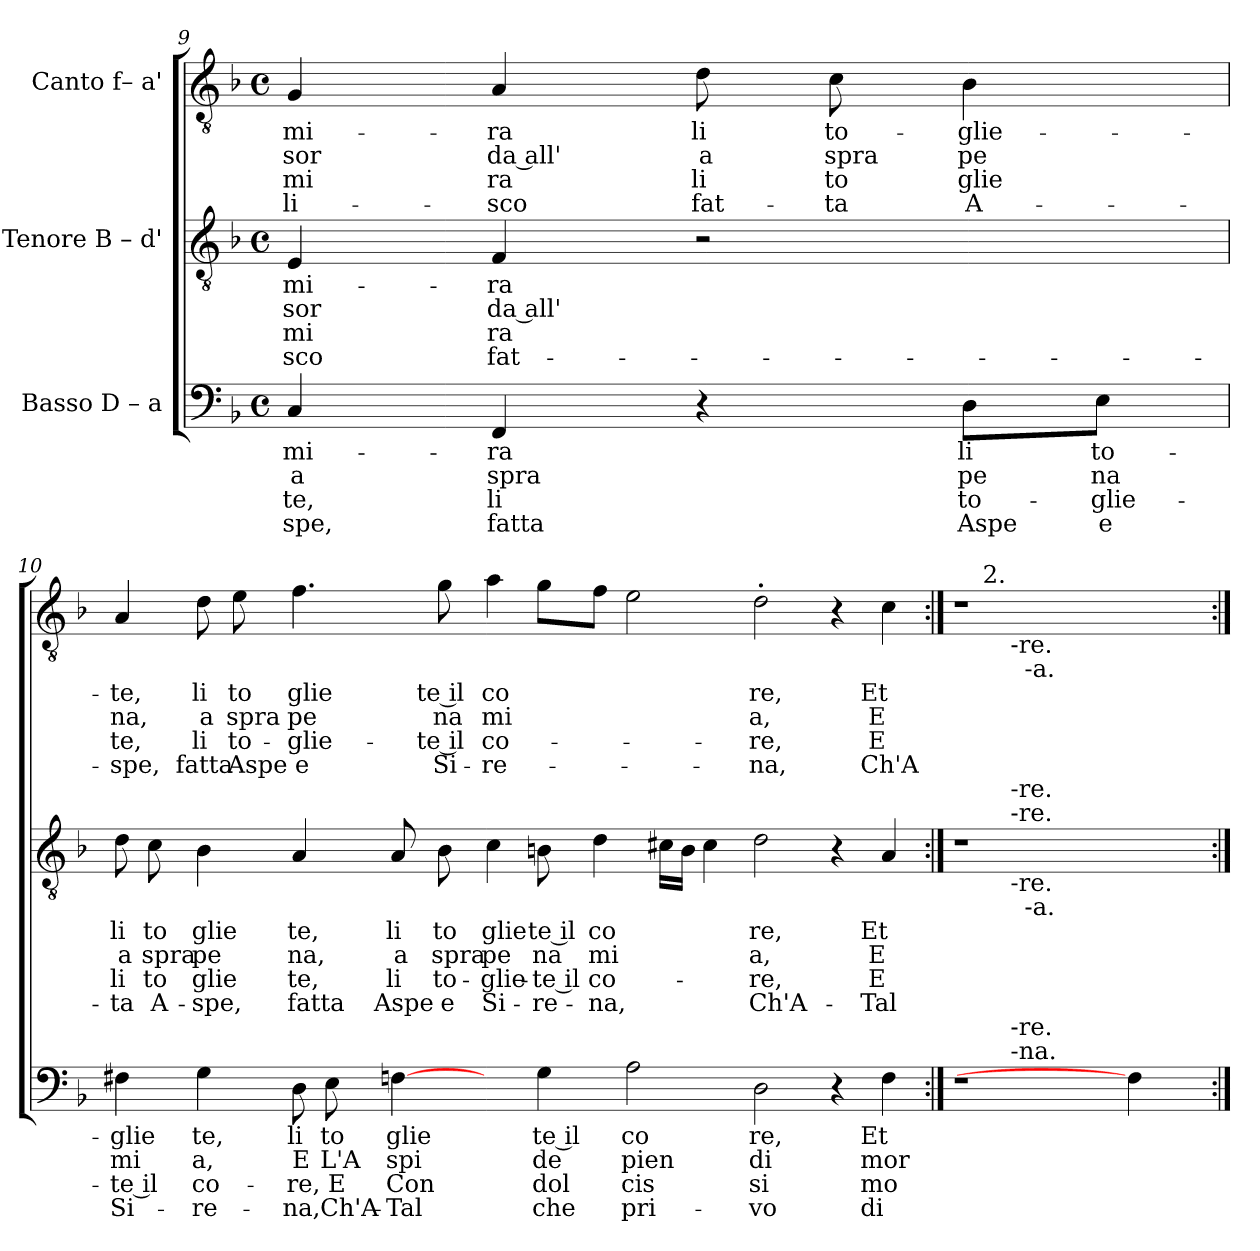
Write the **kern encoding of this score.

**kern	**text	**text	**text	**text	**kern	**text	**text	**text	**text	**kern	**text	**text	**text	**text
*part3	*part3	*part3	*part3	*part3	*part2	*part2	*part2	*part2	*part2	*part1	*part1	*part1	*part1	*part1
*staff3	*staff3	*staff3	*staff3	*staff3	*staff2	*staff2	*staff2	*staff2	*staff2	*staff1	*staff1	*staff1	*staff1	*staff1
*I"Basso D – a	*	*	*	*	*I"Tenore B – d'	*	*	*	*	*I"Canto f– a'	*	*	*	*
*clefF4	*	*	*	*	*clefGv2	*	*	*	*	*clefGv2	*	*	*	*
*k[b-]	*	*	*	*	*k[b-]	*	*	*	*	*k[b-]	*	*	*	*
*F:	*	*	*	*	*F:	*	*	*	*	*F:	*	*	*	*
*M4/4	*	*	*	*	*M4/4	*	*	*	*	*M4/4	*	*	*	*
*met(c)	*	*	*	*	*met(c)	*	*	*	*	*met(c)	*	*	*	*
=9	=9	=9	=9	=9	=9	=9	=9	=9	=9	=9	=9	=9	=9	=9
!	!LO:LY:b	!LO:LY:b	!LO:LY:b	!LO:LY:b	!	!LO:LY:b	!LO:LY:b	!LO:LY:b	!LO:LY:b	!	!LO:LY:b	!LO:LY:b	!LO:LY:b	!LO:LY:b
4C/	mi-	a	te,	-spe,	4E/	mi-	sor	mi	-sco	4G/	mi-	sor	mi	-li-
!	!LO:LY:b	!LO:LY:b	!LO:LY:b	!LO:LY:b	!	!LO:LY:b	!LO:LY:b	!LO:LY:b	!LO:LY:b	!	!LO:LY:b	!LO:LY:b	!LO:LY:b	!LO:LY:b
4FF/	-ra	spra	li	fatta	4F/	-ra	da all'	ra	fat-	4A/	-ra	da all'	ra	-sco
!	!	!	!	!	!	!	!	!	!	!	!LO:LY:b	!LO:LY:b	!LO:LY:b	!LO:LY:b
4r	.	.	.	.	2r	.	.	.	.	8d\	li	a	li	fat-
!	!	!	!	!	!	!	!	!	!	!	!LO:LY:b	!LO:LY:b	!LO:LY:b	!LO:LY:b
.	.	.	.	.	.	.	.	.	.	8c\	to-	spra	to	-ta
!	!LO:LY:b	!LO:LY:b	!LO:LY:b	!LO:LY:b	!	!	!	!	!	!	!LO:LY:b	!LO:LY:b	!LO:LY:b	!LO:LY:b
8D\L	li	pe	to-	Aspe	.	.	.	.	.	4B-\	-glie-	pe	glie	A-
!	!LO:LY:b	!LO:LY:b	!LO:LY:b	!LO:LY:b	!	!	!	!	!	!	!	!	!	!
8E\J	to-	na	-glie-	e	.	.	.	.	.	.	.	.	.	.
!!LO:LB:g=z
=10	=10	=10	=10	=10	=10	=10	=10	=10	=10	=10	=10	=10	=10	=10
!	!LO:LY:b	!LO:LY:b	!LO:LY:b	!LO:LY:b	!	!LO:LY:b	!LO:LY:b	!LO:LY:b	!LO:LY:b	!	!LO:LY:b	!LO:LY:b	!LO:LY:b	!LO:LY:b
4F#X\	-glie	mi	-te il	Si-	8d\	li	a	li	-ta	4A/	-te,	na,	te,	-spe,
!	!	!	!	!	!	!LO:LY:b	!LO:LY:b	!LO:LY:b	!LO:LY:b	!	!	!	!	!
.	.	.	.	.	8c\	to	spra	to	A-	.	.	.	.	.
!	!LO:LY:b	!LO:LY:b	!LO:LY:b	!LO:LY:b	!	!LO:LY:b	!LO:LY:b	!LO:LY:b	!LO:LY:b	!	!LO:LY:b	!LO:LY:b	!LO:LY:b	!LO:LY:b
4G\	te,	a,	co-	-re-	4B-\	glie	pe	glie	-spe,	8d\	li	a	li	fatta
!	!	!	!	!	!	!	!	!	!	!	!LO:LY:b	!LO:LY:b	!LO:LY:b	!LO:LY:b
.	.	.	.	.	.	.	.	.	.	8e\	to	spra	to-	Aspe
!	!LO:LY:b	!LO:LY:b	!LO:LY:b	!LO:LY:b	!	!LO:LY:b	!LO:LY:b	!LO:LY:b	!LO:LY:b	!	!LO:LY:b	!LO:LY:b	!LO:LY:b	!LO:LY:b
8D\	li	E	-re,	-na,	4A/	te,	na,	te,	fatta	4.f\	glie	pe	-glie-	e
!	!LO:LY:b	!LO:LY:b	!LO:LY:b	!LO:LY:b	!	!	!	!	!	!	!	!	!	!
8E\	to	L'A	E	Ch'A-	.	.	.	.	.	.	.	.	.	.
!	!LO:LY:b	!LO:LY:b	!LO:LY:b	!LO:LY:b	!	!LO:LY:b	!LO:LY:b	!LO:LY:b	!LO:LY:b	!	!	!	!	!
[4Fn\	glie	spi	Con	-Tal	8A/	li	a	li	Aspe	.	.	.	.	.
!	!	!	!	!	!	!LO:LY:b	!LO:LY:b	!LO:LY:b	!LO:LY:b	!	!LO:LY:b:rj	!LO:LY:b:rj	!LO:LY:b:rj	!LO:LY:b:rj
.	.	.	.	.	8B-\	to	spra	to-	e	8g\	te il	na	-te il	Si-
!	!	!	!	!	!	!LO:LY:b	!LO:LY:b	!LO:LY:b	!LO:LY:b	!	!LO:LY:b	!LO:LY:b	!LO:LY:b	!LO:LY:b
4ryy	.	.	.	.	4c\	glie	pe	-glie-	Si-	4a\	co	mi	co-	-re-
!	!LO:LY:b:rj	!LO:LY:b:rj	!LO:LY:b:rj	!LO:LY:b:rj	!	!LO:LY:b:rj	!LO:LY:b:rj	!LO:LY:b:rj	!LO:LY:b:rj	!	!	!	!	!
4G\	te il	de	dol	che	8Bn\	te il	na	-te il	-re-	8g\L	.	.	.	.
!	!	!	!	!	!	!LO:LY:b	!LO:LY:b	!LO:LY:b	!LO:LY:b	!	!	!	!	!
.	.	.	.	.	4d\	co	mi	co-	-na,	8f\J	.	.	.	.
!	!LO:LY:b	!LO:LY:b	!LO:LY:b	!LO:LY:b	!	!	!	!	!	!	!	!	!	!
2A\	co	pien	cis	pri-	.	.	.	.	.	2e\	.	.	.	.
.	.	.	.	.	16c#X\LL	.	.	.	.	.	.	.	.	.
.	.	.	.	.	16B\JJ	.	.	.	.	.	.	.	.	.
.	.	.	.	.	4c#\	.	.	.	.	.	.	.	.	.
!	!LO:LY:b	!LO:LY:b	!LO:LY:b	!LO:LY:b	!	!LO:LY:b	!LO:LY:b	!LO:LY:b	!LO:LY:b	!	!LO:LY:b	!LO:LY:b	!LO:LY:b	!LO:LY:b
2D\	re,	di	si	-vo	2d\	re,	a,	-re,	Ch'A-	2d>'>\	re,	a,	-re,	-na,
4r	.	.	.	.	4r	.	.	.	.	4r	.	.	.	.
!	!LO:LY:b	!LO:LY:b	!LO:LY:b	!LO:LY:b	!	!LO:LY:b	!LO:LY:b	!LO:LY:b	!LO:LY:b	!	!LO:LY:b	!LO:LY:b	!LO:LY:b	!LO:LY:b
4F\	Et	mor	mo	di	4A/	Et	E	E	-Tal	4c\	Et	E	E	Ch'A-
=11:|!	=11:|!	=11:|!	=11:|!	=11:|!	=11:|!	=11:|!	=11:|!	=11:|!	=11:|!	=11:|!	=11:|!	=11:|!	=11:|!	=11:|!
*^	*	*	*	*	*^	*	*	*	*	*^	*	*	*	*
*	*	*	*	*	*	*	*^	*	*	*	*	*	*^	*	*	*	*
*	*	*	*	*	*	*	*	*	*	*	*	*	*	*	*^	*	*	*	*
1r	8ryy	.	.	.	.	1r	8ryy	8.ryy	.	.	.	.	1r	16.ryy	8ryy	8.ryy	.	.	.	.
!	!	!	!	!	!	!	!	!	!	!	!	!	!	!LO:TX:a:t=2.	!	!	!	!	!	!
.	.	.	.	.	.	.	.	.	.	.	.	.	.	1ryy	.	.	.	.	.	.
.	32ryy	.	.	.	.	.	32ryy	.	.	.	.	.	.	.	32ryy	.	.	.	.	.
!	!	!	!	!	!	!	!	!	!	!	!	!	!	!	!LO:TX:b:t=-re.	!	!	!	!	!
!	!	!	!	!	!	!	!LO:TX:a:t=-re.	!	!	!	!	!	!	!	!	!	!	!	!	!
!	!	!	!	!	!	!	!LO:TX:a:t=-re.	!	!	!	!	!	!	!	!	!	!	!	!	!
!	!	!	!	!	!	!	!LO:TX:b:t=-re.	!	!	!	!	!	!	!	!	!	!	!	!	!
!	!LO:TX:a:t=-na.	!	!	!	!	!	!	!	!	!	!	!	!	!	!	!	!	!	!	!
!	!LO:TX:a:t=-re.	!	!	!	!	!	!	!	!	!	!	!	!	!	!	!	!	!	!	!
.	1ryy	.	.	.	.	.	1ryy	.	.	.	.	.	.	.	1ryy	.	.	.	.	.
!	!	!	!	!	!	!	!	!	!	!	!	!	!	!	!	!LO:TX:b:t=-a.	!	!	!	!
!	!	!	!	!	!	!	!	!LO:TX:b:t=-a.	!	!	!	!	!	!	!	!	!	!	!	!
.	.	.	.	.	.	.	.	1ryy	.	.	.	.	.	.	.	1ryy	.	.	.	.
4F\]	.	.	.	.	.	4ryy	.	.	.	.	.	.	4ryy	.	.	.	.	.	.	.
.	.	.	.	.	.	.	.	.	.	.	.	.	.	8ryy	.	.	.	.	.	.
.	16.ryy	.	.	.	.	.	16.ryy	.	.	.	.	.	.	.	16.ryy	.	.	.	.	.
.	.	.	.	.	.	.	.	16ryy	.	.	.	.	.	.	.	16ryy	.	.	.	.
.	.	.	.	.	.	.	.	.	.	.	.	.	.	32ryy	.	.	.	.	.	.
*v	*v	*	*	*	*	*	*	*	*	*	*	*	*v	*v	*v	*v	*	*	*	*
*	*	*	*	*	*v	*v	*v	*	*	*	*	*	*	*	*	*
=:|!	=:|!	=:|!	=:|!	=:|!	=:|!	=:|!	=:|!	=:|!	=:|!	=:|!	=:|!	=:|!	=:|!	=:|!
*-	*-	*-	*-	*-	*-	*-	*-	*-	*-	*-	*-	*-	*-	*-
